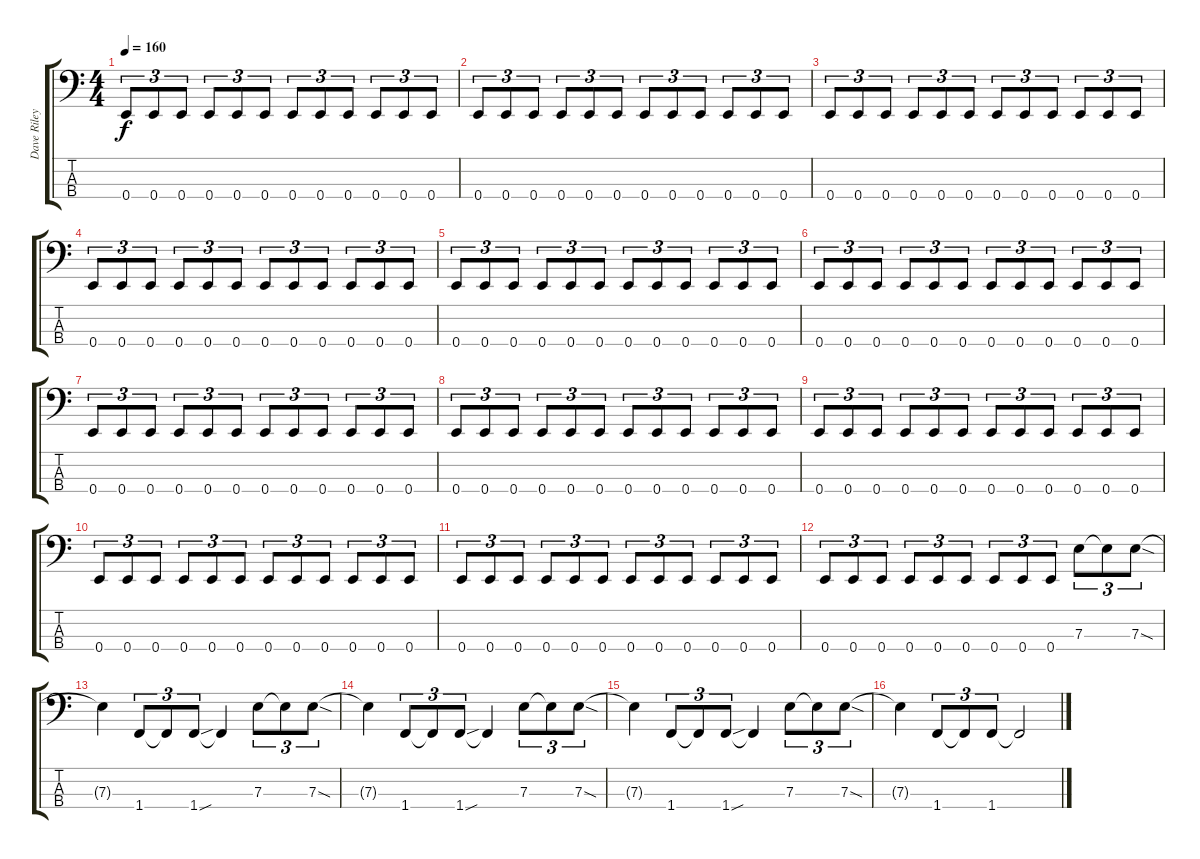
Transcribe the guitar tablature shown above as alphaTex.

\track ("Dave Riley - Bass" "Dave Riley") {instrument electricbasspick}
\staff {score tabs}
\tuning (G2 D2 A1 E1) {hide}
\ts (4 4)
\tempo 160
\clef f4
\ks c
0.4.8{tu (3 2) dy f} 0.4.8{tu (3 2)} 0.4.8{tu (3 2)} 0.4.8{tu (3 2)} 0.4.8{tu (3 2)} 0.4.8{tu (3 2)} 0.4.8{tu (3 2)} 0.4.8{tu (3 2)} 0.4.8{tu (3 2)} 0.4.8{tu (3 2)} 0.4.8{tu (3 2)} 0.4.8{tu (3 2)} |
0.4.8{tu (3 2)} 0.4.8{tu (3 2)} 0.4.8{tu (3 2)} 0.4.8{tu (3 2)} 0.4.8{tu (3 2)} 0.4.8{tu (3 2)} 0.4.8{tu (3 2)} 0.4.8{tu (3 2)} 0.4.8{tu (3 2)} 0.4.8{tu (3 2)} 0.4.8{tu (3 2)} 0.4.8{tu (3 2)} |
0.4.8{tu (3 2)} 0.4.8{tu (3 2)} 0.4.8{tu (3 2)} 0.4.8{tu (3 2)} 0.4.8{tu (3 2)} 0.4.8{tu (3 2)} 0.4.8{tu (3 2)} 0.4.8{tu (3 2)} 0.4.8{tu (3 2)} 0.4.8{tu (3 2)} 0.4.8{tu (3 2)} 0.4.8{tu (3 2)} |
0.4.8{tu (3 2)} 0.4.8{tu (3 2)} 0.4.8{tu (3 2)} 0.4.8{tu (3 2)} 0.4.8{tu (3 2)} 0.4.8{tu (3 2)} 0.4.8{tu (3 2)} 0.4.8{tu (3 2)} 0.4.8{tu (3 2)} 0.4.8{tu (3 2)} 0.4.8{tu (3 2)} 0.4.8{tu (3 2)} |
0.4.8{tu (3 2)} 0.4.8{tu (3 2)} 0.4.8{tu (3 2)} 0.4.8{tu (3 2)} 0.4.8{tu (3 2)} 0.4.8{tu (3 2)} 0.4.8{tu (3 2)} 0.4.8{tu (3 2)} 0.4.8{tu (3 2)} 0.4.8{tu (3 2)} 0.4.8{tu (3 2)} 0.4.8{tu (3 2)} |
0.4.8{tu (3 2)} 0.4.8{tu (3 2)} 0.4.8{tu (3 2)} 0.4.8{tu (3 2)} 0.4.8{tu (3 2)} 0.4.8{tu (3 2)} 0.4.8{tu (3 2)} 0.4.8{tu (3 2)} 0.4.8{tu (3 2)} 0.4.8{tu (3 2)} 0.4.8{tu (3 2)} 0.4.8{tu (3 2)} |
0.4.8{tu (3 2)} 0.4.8{tu (3 2)} 0.4.8{tu (3 2)} 0.4.8{tu (3 2)} 0.4.8{tu (3 2)} 0.4.8{tu (3 2)} 0.4.8{tu (3 2)} 0.4.8{tu (3 2)} 0.4.8{tu (3 2)} 0.4.8{tu (3 2)} 0.4.8{tu (3 2)} 0.4.8{tu (3 2)} |
0.4.8{tu (3 2)} 0.4.8{tu (3 2)} 0.4.8{tu (3 2)} 0.4.8{tu (3 2)} 0.4.8{tu (3 2)} 0.4.8{tu (3 2)} 0.4.8{tu (3 2)} 0.4.8{tu (3 2)} 0.4.8{tu (3 2)} 0.4.8{tu (3 2)} 0.4.8{tu (3 2)} 0.4.8{tu (3 2)} |
0.4.8{tu (3 2)} 0.4.8{tu (3 2)} 0.4.8{tu (3 2)} 0.4.8{tu (3 2)} 0.4.8{tu (3 2)} 0.4.8{tu (3 2)} 0.4.8{tu (3 2)} 0.4.8{tu (3 2)} 0.4.8{tu (3 2)} 0.4.8{tu (3 2)} 0.4.8{tu (3 2)} 0.4.8{tu (3 2)} |
0.4.8{tu (3 2)} 0.4.8{tu (3 2)} 0.4.8{tu (3 2)} 0.4.8{tu (3 2)} 0.4.8{tu (3 2)} 0.4.8{tu (3 2)} 0.4.8{tu (3 2)} 0.4.8{tu (3 2)} 0.4.8{tu (3 2)} 0.4.8{tu (3 2)} 0.4.8{tu (3 2)} 0.4.8{tu (3 2)} |
0.4.8{tu (3 2)} 0.4.8{tu (3 2)} 0.4.8{tu (3 2)} 0.4.8{tu (3 2)} 0.4.8{tu (3 2)} 0.4.8{tu (3 2)} 0.4.8{tu (3 2)} 0.4.8{tu (3 2)} 0.4.8{tu (3 2)} 0.4.8{tu (3 2)} 0.4.8{tu (3 2)} 0.4.8{tu (3 2)} |
0.4.8{tu (3 2)} 0.4.8{tu (3 2)} 0.4.8{tu (3 2)} 0.4.8{tu (3 2)} 0.4.8{tu (3 2)} 0.4.8{tu (3 2)} 0.4.8{tu (3 2)} 0.4.8{tu (3 2)} 0.4.8{tu (3 2)} 7.3.8{tu (3 2)} 7.3{t}.8{tu (3 2)} 7.3{sod}.8{tu (3 2)} |
7.3{t}.4 1.4.8{tu (3 2)} 1.4{t}.8{tu (3 2)} 1.4{sou}.8{tu (3 2)} 1.4{t}.4 7.3.8{tu (3 2)} 7.3{t}.8{tu (3 2)} 7.3{sod}.8{tu (3 2)} |
7.3{t}.4 1.4.8{tu (3 2)} 1.4{t}.8{tu (3 2)} 1.4{sou}.8{tu (3 2)} 1.4{t}.4 7.3.8{tu (3 2)} 7.3{t}.8{tu (3 2)} 7.3{sod}.8{tu (3 2)} |
7.3{t}.4 1.4.8{tu (3 2)} 1.4{t}.8{tu (3 2)} 1.4{sou}.8{tu (3 2)} 1.4{t}.4 7.3.8{tu (3 2)} 7.3{t}.8{tu (3 2)} 7.3{sod}.8{tu (3 2)} |
7.3{t}.4 1.4.8{tu (3 2)} 1.4{t}.8{tu (3 2)} 1.4.8{tu (3 2)} 1.4{t}.2
